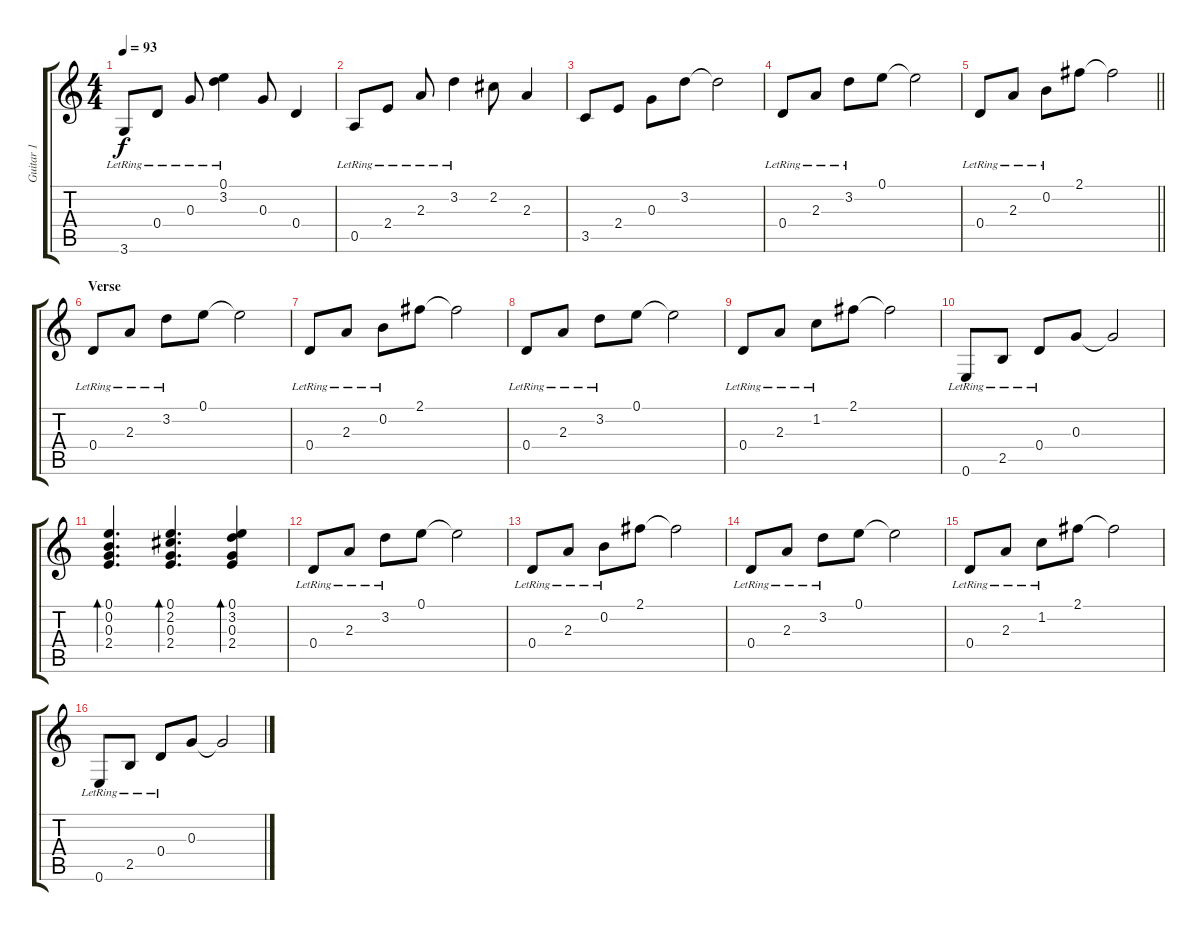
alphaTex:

\track ("Guitar 1" "Guitar 1") {instrument acousticguitarsteel}
\staff {score tabs}
\tuning (E4 B3 G3 D3 A2 E2) {hide}
\ts (4 4)
\tempo 93
\clef g2
\ks c
3.6{lr}.8{dy f} 0.4{lr}.8 0.3{lr}.8 (0.1{lr} 3.2).4 0.3.8 0.4.4 |
0.5{lr}.8 2.4{lr}.8 2.3{lr}.8 3.2{lr}.4 2.2.8 2.3.4 |
3.5.8 2.4.8 0.3.8 3.2.8 3.2{t}.2 |
0.4{lr}.8 2.3{lr}.8 3.2{lr}.8 0.1.8 0.1{t}.2 |
\barLineRight lightlight
0.4{lr}.8 2.3{lr}.8 0.2{lr}.8 2.1.8 2.1{t}.2 |
\section ("" "Verse")
0.4{lr}.8 2.3{lr}.8 3.2{lr}.8 0.1.8 0.1{t}.2 |
0.4{lr}.8 2.3{lr}.8 0.2{lr}.8 2.1.8 2.1{t}.2 |
0.4{lr}.8 2.3{lr}.8 3.2{lr}.8 0.1.8 0.1{t}.2 |
0.4{lr}.8 2.3{lr}.8 1.2{lr}.8 2.1.8 2.1{t}.2 |
0.6{lr}.8 2.5{lr}.8 0.4{lr}.8 0.3.8 0.3{t}.2 |
(0.1 0.2 0.3 2.4).4{d bd 240} (0.1 2.2 0.3 2.4).4{d bd 240} (0.1 3.2 0.3 2.4).4{bd 240} |
0.4{lr}.8 2.3{lr}.8 3.2{lr}.8 0.1.8 0.1{t}.2 |
0.4{lr}.8 2.3{lr}.8 0.2{lr}.8 2.1.8 2.1{t}.2 |
0.4{lr}.8 2.3{lr}.8 3.2{lr}.8 0.1.8 0.1{t}.2 |
0.4{lr}.8 2.3{lr}.8 1.2{lr}.8 2.1.8 2.1{t}.2 |
0.6{lr}.8 2.5{lr}.8 0.4{lr}.8 0.3.8 0.3{t}.2
